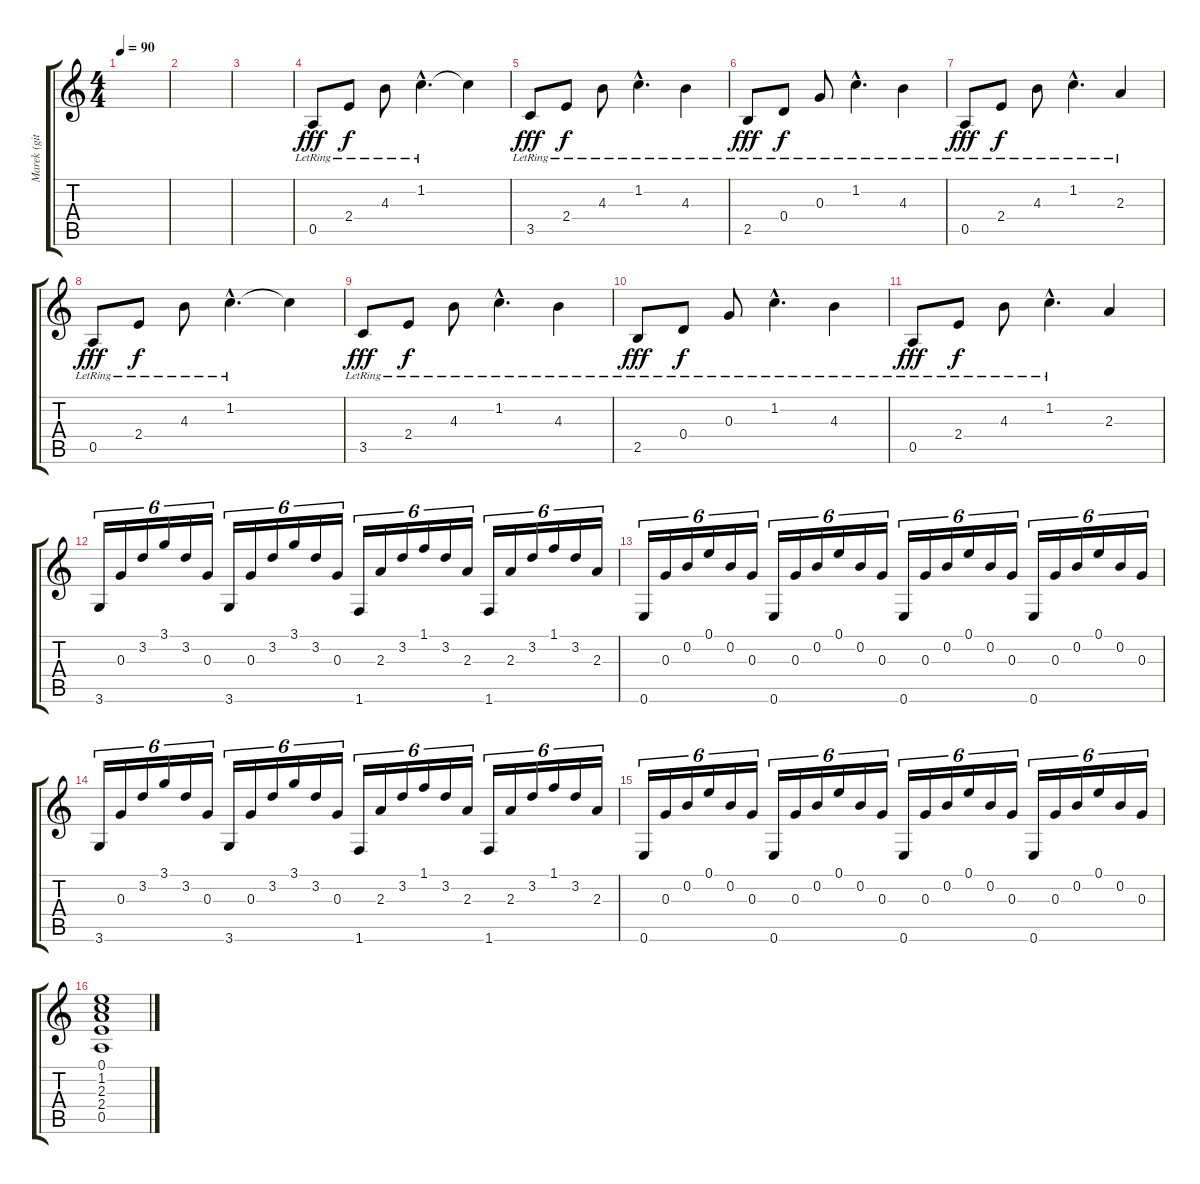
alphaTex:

\track ("Marek (git. klasyczna)" "Marek (git") {instrument electricguitarmuted}
\staff {score tabs}
\tuning (E4 B3 G3 D3 A2 E2) {hide}
\ts (4 4)
\tempo 90
\clef g2
\ks c
|
|
|
0.5{lr}.8{dy fff} 2.4{lr}.8{dy f} 4.3{lr}.8 1.2{hac lr}.4{d} 1.2{t}.4 |
3.5{lr}.8{dy fff} 2.4{lr}.8{dy f} 4.3{lr}.8 1.2{hac lr}.4{d} 4.3{lr}.4 |
2.5{lr}.8{dy fff} 0.4{lr}.8{dy f} 0.3{lr}.8 1.2{hac lr}.4{d} 4.3{lr}.4 |
0.5{lr}.8{dy fff} 2.4{lr}.8{dy f} 4.3{lr}.8 1.2{hac lr}.4{d} 2.3{lr}.4 |
0.5{lr}.8{dy fff} 2.4{lr}.8{dy f} 4.3{lr}.8 1.2{hac lr}.4{d} 1.2{t}.4 |
3.5{lr}.8{dy fff} 2.4{lr}.8{dy f} 4.3{lr}.8 1.2{hac lr}.4{d} 4.3{lr}.4 |
2.5{lr}.8{dy fff} 0.4{lr}.8{dy f} 0.3{lr}.8 1.2{hac lr}.4{d} 4.3{lr}.4 |
0.5{lr}.8{dy fff} 2.4{lr}.8{dy f} 4.3{lr}.8 1.2{hac lr}.4{d} 2.3.4 |
3.6.16{tu (6 4)} 0.3.16{tu (6 4)} 3.2.16{tu (6 4)} 3.1.16{tu (6 4)} 3.2.16{tu (6 4)} 0.3.16{tu (6 4)} 3.6.16{tu (6 4)} 0.3.16{tu (6 4)} 3.2.16{tu (6 4)} 3.1.16{tu (6 4)} 3.2.16{tu (6 4)} 0.3.16{tu (6 4)} 1.6.16{tu (6 4)} 2.3.16{tu (6 4)} 3.2.16{tu (6 4)} 1.1.16{tu (6 4)} 3.2.16{tu (6 4)} 2.3.16{tu (6 4)} 1.6.16{tu (6 4)} 2.3.16{tu (6 4)} 3.2.16{tu (6 4)} 1.1.16{tu (6 4)} 3.2.16{tu (6 4)} 2.3.16{tu (6 4)} |
0.6.16{tu (6 4)} 0.3.16{tu (6 4)} 0.2.16{tu (6 4)} 0.1.16{tu (6 4)} 0.2.16{tu (6 4)} 0.3.16{tu (6 4)} 0.6.16{tu (6 4)} 0.3.16{tu (6 4)} 0.2.16{tu (6 4)} 0.1.16{tu (6 4)} 0.2.16{tu (6 4)} 0.3.16{tu (6 4)} 0.6.16{tu (6 4)} 0.3.16{tu (6 4)} 0.2.16{tu (6 4)} 0.1.16{tu (6 4)} 0.2.16{tu (6 4)} 0.3.16{tu (6 4)} 0.6.16{tu (6 4)} 0.3.16{tu (6 4)} 0.2.16{tu (6 4)} 0.1.16{tu (6 4)} 0.2.16{tu (6 4)} 0.3.16{tu (6 4)} |
3.6.16{tu (6 4)} 0.3.16{tu (6 4)} 3.2.16{tu (6 4)} 3.1.16{tu (6 4)} 3.2.16{tu (6 4)} 0.3.16{tu (6 4)} 3.6.16{tu (6 4)} 0.3.16{tu (6 4)} 3.2.16{tu (6 4)} 3.1.16{tu (6 4)} 3.2.16{tu (6 4)} 0.3.16{tu (6 4)} 1.6.16{tu (6 4)} 2.3.16{tu (6 4)} 3.2.16{tu (6 4)} 1.1.16{tu (6 4)} 3.2.16{tu (6 4)} 2.3.16{tu (6 4)} 1.6.16{tu (6 4)} 2.3.16{tu (6 4)} 3.2.16{tu (6 4)} 1.1.16{tu (6 4)} 3.2.16{tu (6 4)} 2.3.16{tu (6 4)} |
0.6.16{tu (6 4)} 0.3.16{tu (6 4)} 0.2.16{tu (6 4)} 0.1.16{tu (6 4)} 0.2.16{tu (6 4)} 0.3.16{tu (6 4)} 0.6.16{tu (6 4)} 0.3.16{tu (6 4)} 0.2.16{tu (6 4)} 0.1.16{tu (6 4)} 0.2.16{tu (6 4)} 0.3.16{tu (6 4)} 0.6.16{tu (6 4)} 0.3.16{tu (6 4)} 0.2.16{tu (6 4)} 0.1.16{tu (6 4)} 0.2.16{tu (6 4)} 0.3.16{tu (6 4)} 0.6.16{tu (6 4)} 0.3.16{tu (6 4)} 0.2.16{tu (6 4)} 0.1.16{tu (6 4)} 0.2.16{tu (6 4)} 0.3.16{tu (6 4)} |
(0.1 1.2 2.3 2.4 0.5).1
